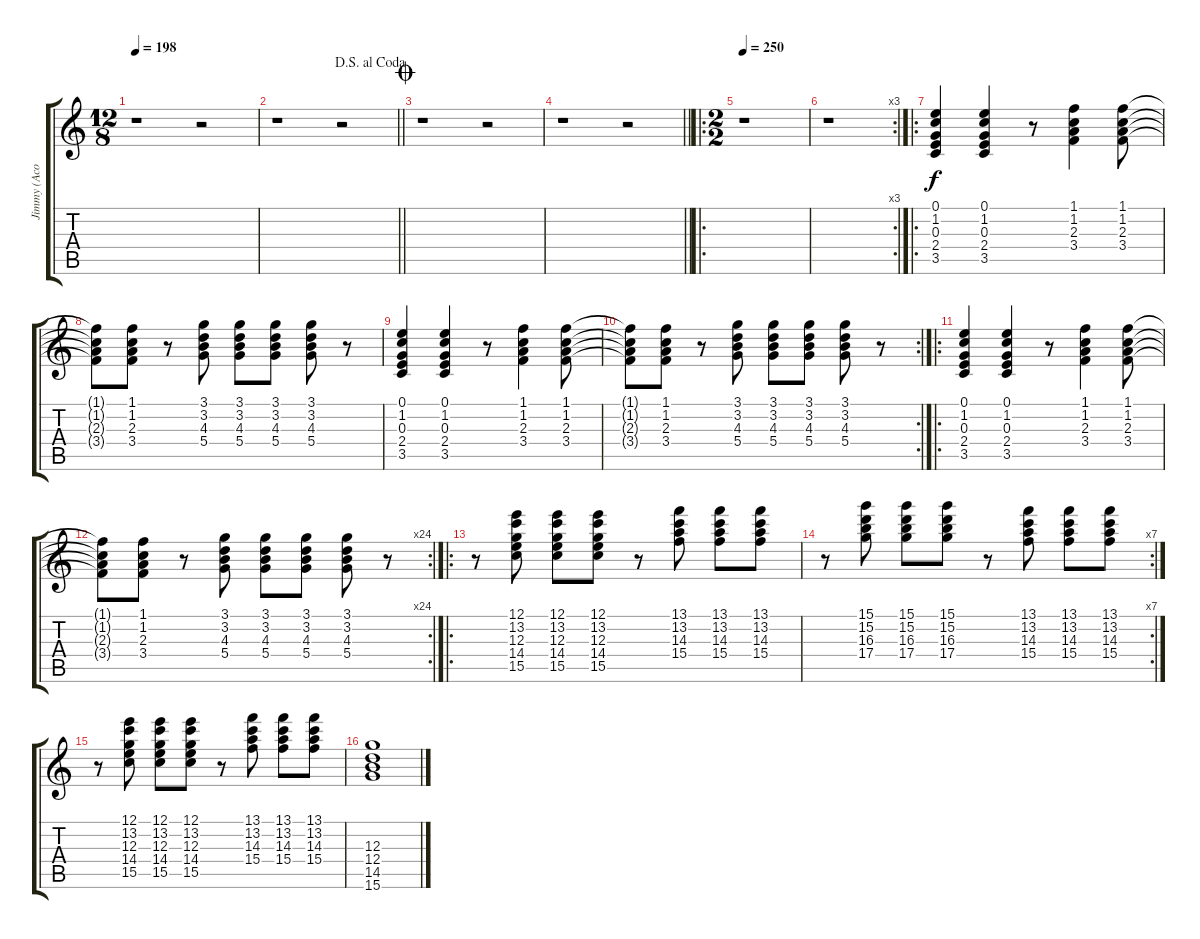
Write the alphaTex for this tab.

\track ("Jimmy (Acoustic Rhythm)" "Jimmy (Aco") {instrument acousticguitarsteel}
\staff {score tabs}
\tuning (E4 B3 G3 D3 A2 E2) {hide}
\ts (12 8)
\tempo 198
\clef g2
\ks c
r.1{dy f} r.2 |
\jump dalsegnoalcoda
\barLineRight lightlight
r.1 r.2 |
\jump coda
r.1 r.2 |
\barLineRight lightlight
r.1 r.2 |
\ro
\ts (2 2)
\tempo 250
r.1 |
\rc 3
r.1 |
\ro
(0.1 1.2 0.3 2.4 3.5).4 (0.1 1.2 0.3 2.4 3.5).4 r.8 (1.1 1.2 2.3 3.4).4 (1.1 1.2 2.3 3.4).8 |
(1.1{t} 1.2{t} 2.3{t} 3.4{t}).8 (1.1 1.2 2.3 3.4).8 r.8 (3.1 3.2 4.3 5.4).8 (3.1 3.2 4.3 5.4).8 (3.1 3.2 4.3 5.4).8 (3.1 3.2 4.3 5.4).8 r.8 |
(0.1 1.2 0.3 2.4 3.5).4 (0.1 1.2 0.3 2.4 3.5).4 r.8 (1.1 1.2 2.3 3.4).4 (1.1 1.2 2.3 3.4).8 |
\rc 2
(1.1{t} 1.2{t} 2.3{t} 3.4{t}).8 (1.1 1.2 2.3 3.4).8 r.8 (3.1 3.2 4.3 5.4).8 (3.1 3.2 4.3 5.4).8 (3.1 3.2 4.3 5.4).8 (3.1 3.2 4.3 5.4).8 r.8 |
\ro
(0.1 1.2 0.3 2.4 3.5).4 (0.1 1.2 0.3 2.4 3.5).4 r.8 (1.1 1.2 2.3 3.4).4 (1.1 1.2 2.3 3.4).8 |
\rc 24
(1.1{t} 1.2{t} 2.3{t} 3.4{t}).8 (1.1 1.2 2.3 3.4).8 r.8 (3.1 3.2 4.3 5.4).8 (3.1 3.2 4.3 5.4).8 (3.1 3.2 4.3 5.4).8 (3.1 3.2 4.3 5.4).8 r.8 |
\ro
r.8 (12.1 13.2 12.3 14.4 15.5).8 (12.1 13.2 12.3 14.4 15.5).8 (12.1 13.2 12.3 14.4 15.5).8 r.8 (13.1 13.2 14.3 15.4).8 (13.1 13.2 14.3 15.4).8 (13.1 13.2 14.3 15.4).8 |
\rc 7
r.8 (15.1 15.2 16.3 17.4).8 (15.1 15.2 16.3 17.4).8 (15.1 15.2 16.3 17.4).8 r.8 (13.1 13.2 14.3 15.4).8 (13.1 13.2 14.3 15.4).8 (13.1 13.2 14.3 15.4).8 |
r.8 (12.1 13.2 12.3 14.4 15.5).8 (12.1 13.2 12.3 14.4 15.5).8 (12.1 13.2 12.3 14.4 15.5).8 r.8 (13.1 13.2 14.3 15.4).8 (13.1 13.2 14.3 15.4).8 (13.1 13.2 14.3 15.4).8 |
(12.3 12.4 14.5 15.6).1
